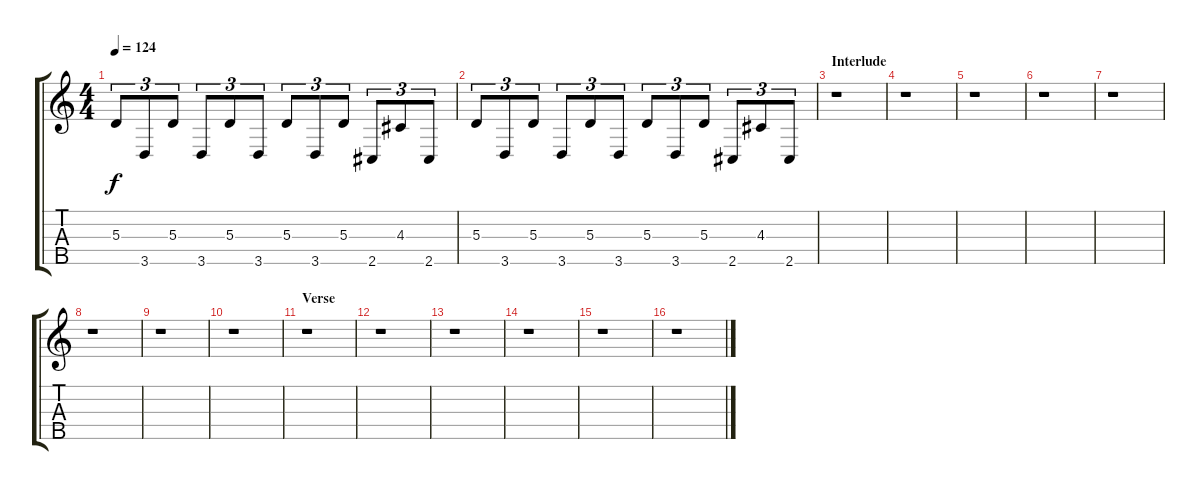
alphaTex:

\track (" " " ") {instrument lead2sawtooth}
\staff {score tabs}
\tuning (G4 D4 A3 E3 B2) {hide}
\ts (4 4)
\tempo 124
\clef g2
\ks c
5.3.8{tu (3 2) dy f} 3.5.8{tu (3 2)} 5.3.8{tu (3 2)} 3.5.8{tu (3 2)} 5.3.8{tu (3 2)} 3.5.8{tu (3 2)} 5.3.8{tu (3 2)} 3.5.8{tu (3 2)} 5.3.8{tu (3 2)} 2.5.8{tu (3 2)} 4.3.8{tu (3 2)} 2.5.8{tu (3 2)} |
5.3.8{tu (3 2)} 3.5.8{tu (3 2)} 5.3.8{tu (3 2)} 3.5.8{tu (3 2)} 5.3.8{tu (3 2)} 3.5.8{tu (3 2)} 5.3.8{tu (3 2)} 3.5.8{tu (3 2)} 5.3.8{tu (3 2)} 2.5.8{tu (3 2)} 4.3.8{tu (3 2)} 2.5.8{tu (3 2)} |
\section ("" "Interlude")
r.1 |
r.1 |
r.1 |
r.1 |
r.1 |
r.1 |
r.1 |
r.1 |
\section ("" "Verse")
r.1 |
r.1 |
r.1 |
r.1 |
r.1 |
r.1
